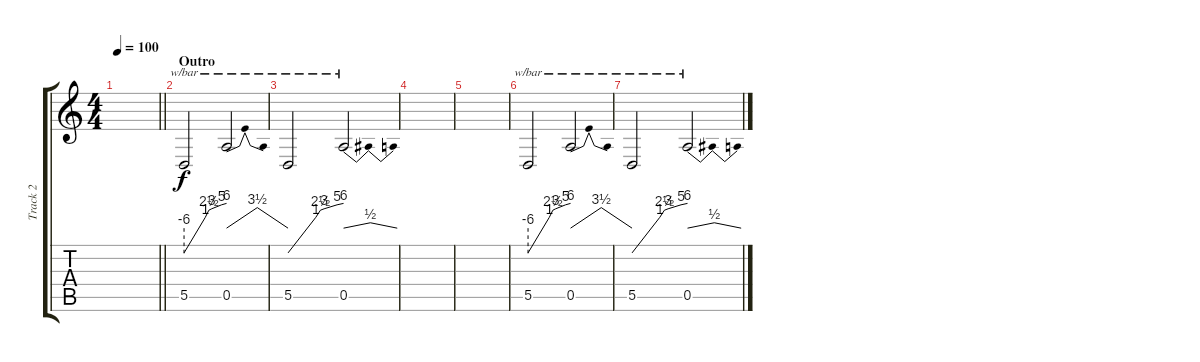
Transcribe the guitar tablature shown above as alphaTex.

\track ("Track 2" "Track 2") {instrument acousticguitarsteel}
\staff {score tabs}
\tuning (E4 B3 G3 D3 A2 E2) {hide}
\ts (4 4)
\tempo 100
\clef g2
\barLineRight lightlight
\ks c
|
\section ("" "Outro")
5.5.2{tbe (custom default 0 -24 30 4 35 10 39 12 53 20 60 24)} 0.5.2{tbe (dip default 0 0 30 14 60 0)} |
5.5.2{tbe (custom default 0 -24 30 4 35 10 39 12 53 20 60 24)} 0.5.2{tbe (dip default 0 0 30 2 60 0)} |
|
|
5.5.2{tbe (custom default 0 -24 30 4 35 10 39 12 53 20 60 24)} 0.5.2{tbe (dip default 0 0 30 14 60 0)} |
5.5.2{tbe (custom default 0 -24 30 4 35 10 39 12 53 20 60 24)} 0.5.2{tbe (dip default 0 0 30 2 60 0)}
